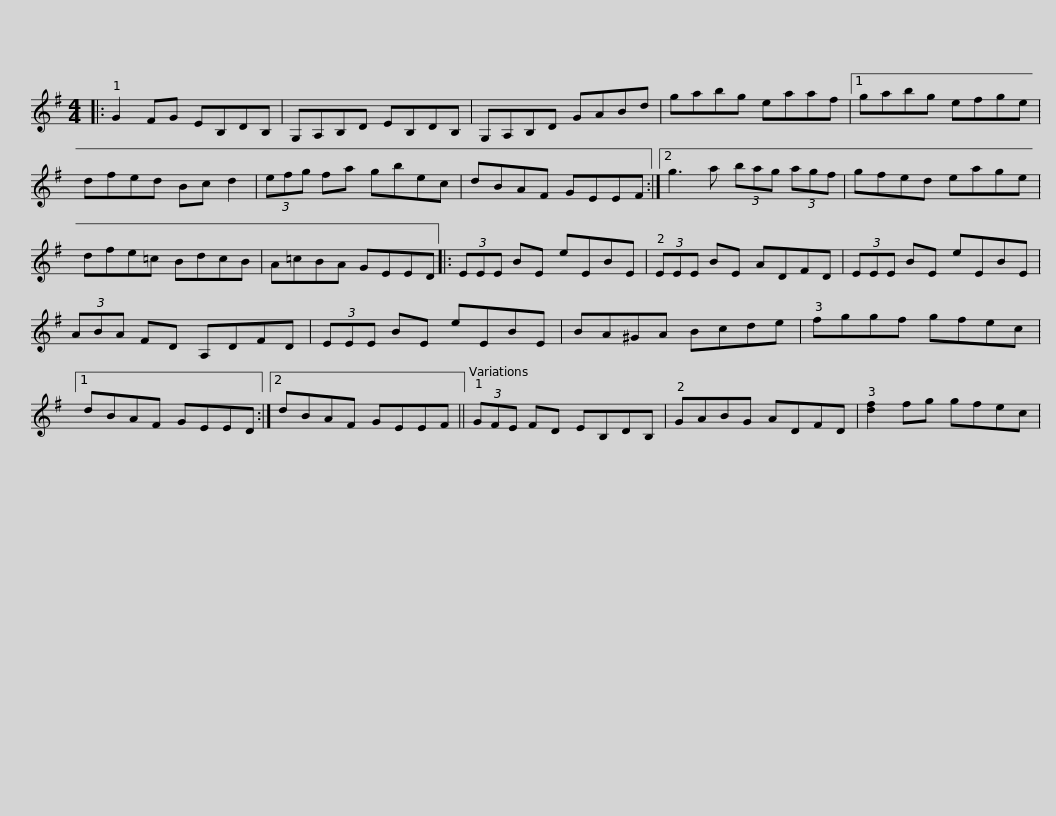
X:1
L:1/8
M:4/4
I:linebreak $
K:G
V:1 treble
V:1
|: G2 FG EB,DB, | G,A,B,D EB,DB, | G,A,B,D GABd | gabg eaaf |1 gabg efge |$ %5
 dfed Bc d2 | (3efg fa gbec | dBAF GEEF :|2 g3 a (3bag (3agf | gfed eage |$ %10
 dfe=c BdcB | A=cBA GEED |: (3EEE BE eEBE | (3EEE BE ADFD | (3EEE BE eEBE |$ %15
 (3ABA FD A,DFD | (3EEE BE eEBE | BA^GA Bcde | fggf gfec |1 dBAF GEED :|2$ %20
 dBAF GEEF || (3GFE FD EB,DB, | GABG ADFD | [df]2 fg gfec | %24
